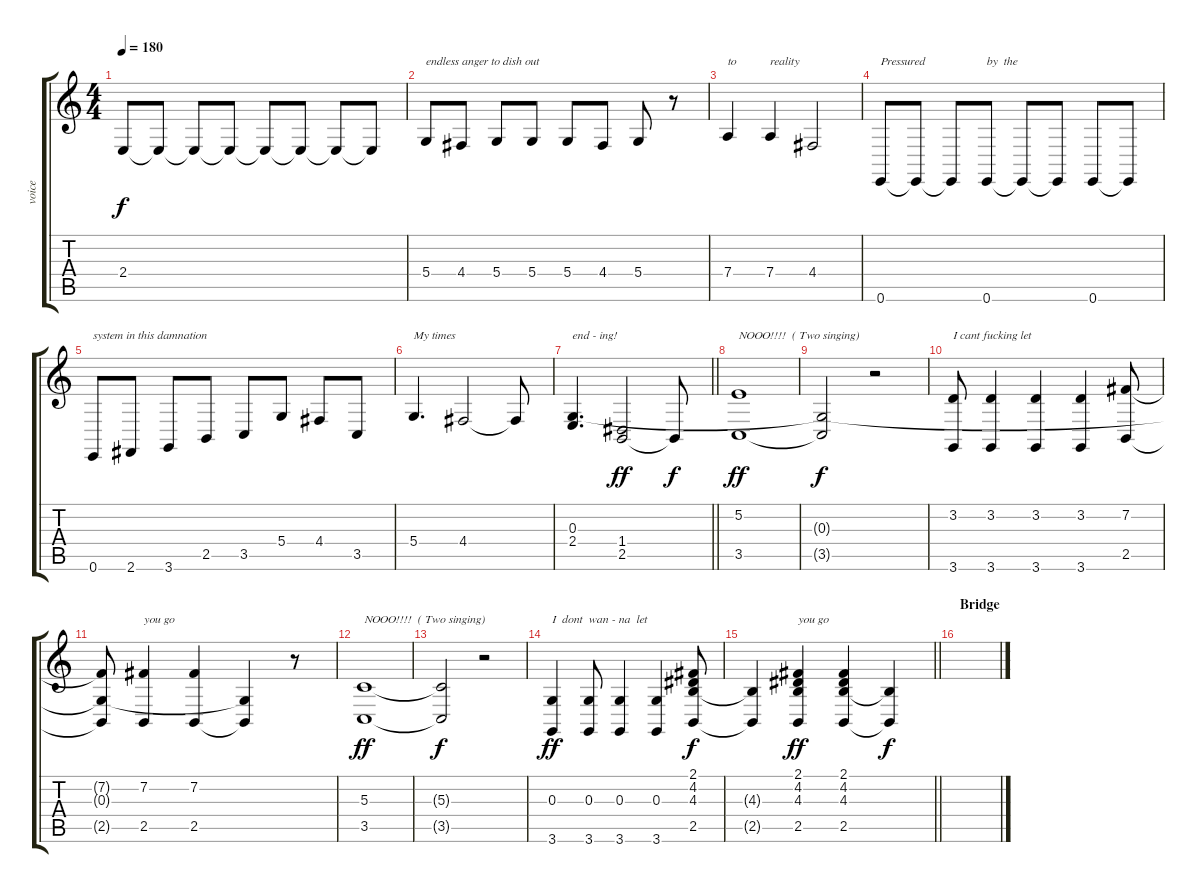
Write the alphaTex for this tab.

\track ("voice" "voice") {instrument tenorsax}
\staff {score tabs}
\tuning (E4 B3 G3 D3 A2 E2) {hide}
\ts (4 4)
\tempo 180
\clef g2
\ks c
2.4{t}.8{dy f} 2.4{t}.8 2.4{t}.8 2.4{t}.8 2.4{t}.8 2.4{t}.8 2.4{t}.8 2.4{t}.8 |
5.4.8{txt "endless anger to dish out"} 4.4.8 5.4.8 5.4.8 5.4.8 4.4.8 5.4.8 r.8 |
7.4.4{txt "to"} 7.4.4{txt "reality"} 4.4.2 |
0.6.8{txt "Pressured"} 0.6{t}.8 0.6{t}.8 0.6.8{txt "by  the"} 0.6{t}.8 0.6{t}.8 0.6.8 0.6{t}.8 |
0.6.8{txt "system in this damnation"} 2.6.8 3.6.8 2.5.8 3.5.8 5.4.8 4.4.8 3.5.8 |
5.4.4{d txt "My times"} 4.4.2 4.4{t}.8 |
\barLineRight lightlight
(0.3 2.4).4{d txt "end - ing!"} (1.4 2.5).2{dy ff} 2.5{t}.8{dy f} |
(5.2 3.5).1{txt "NOOO!!!!  ( Two singing)" dy ff} |
(0.3{t} 3.5{t}).2{dy f} r.2 |
(3.2 3.6).8{txt "I cant fucking let"} (3.2 3.6).4 (3.2 3.6).4 (3.2 3.6).4 (7.2 2.5).8 |
(7.2{t} 0.3{t} 2.5{t}).8 (7.2 2.5).4{txt "you go"} (7.2 2.5).4 (0.3{t} 2.5{t}).4 r.8 |
(5.3 3.5).1{txt "NOOO!!!!  ( Two singing)" dy ff} |
(5.3{t} 3.5{t}).2{dy f} r.2 |
(0.3 3.6).4{txt "I  dont  wan - na  let   " dy ff} (0.3 3.6).8 (0.3 3.6).4 (0.3 3.6).4 (2.1 4.2 4.3 2.5).8{dy f} |
\barLineRight lightlight
(4.3{t} 2.5{t}).4 (2.1 4.2 4.3 2.5).4{txt "you go" dy ff} (2.1 4.2 4.3 2.5).4 (4.3{t} 2.5{t}).4{dy f} |
\section ("" "Bridge")
